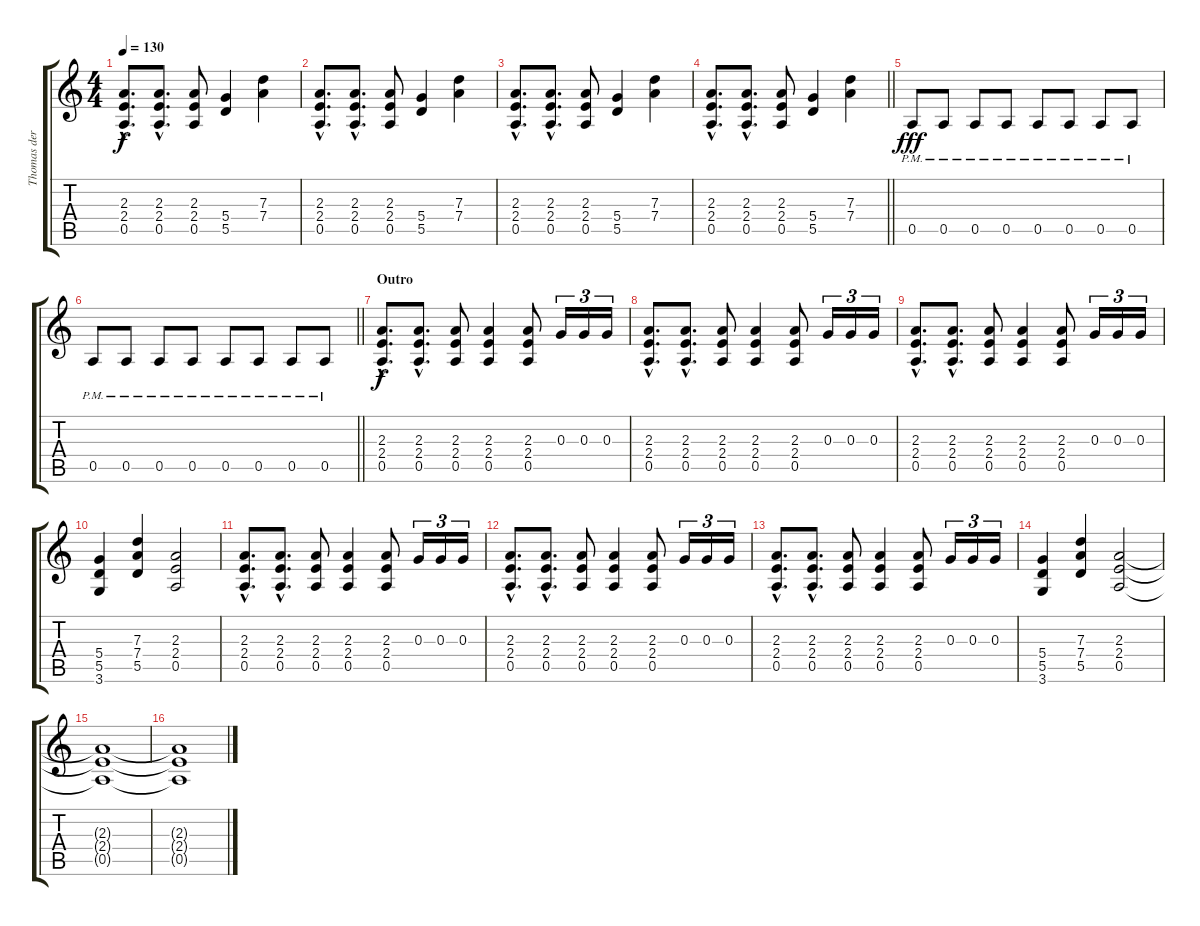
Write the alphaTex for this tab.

\track ("Thomas der Münzer" "Thomas der") {instrument distortionguitar}
\staff {score tabs}
\tuning (E4 B3 G3 D3 A2 E2) {hide}
\ts (4 4)
\tempo 130
\clef g2
\ks c
(2.3{hac} 2.4{hac} 0.5{hac}).8{d dy f} (2.3{hac} 2.4{hac} 0.5{hac}).8{d} (2.3 2.4 0.5).8 (5.4 5.5).4 (7.3 7.4).4 |
(2.3{hac} 2.4{hac} 0.5{hac}).8{d} (2.3{hac} 2.4{hac} 0.5{hac}).8{d} (2.3 2.4 0.5).8 (5.4 5.5).4 (7.3 7.4).4 |
(2.3{hac} 2.4{hac} 0.5{hac}).8{d} (2.3{hac} 2.4{hac} 0.5{hac}).8{d} (2.3 2.4 0.5).8 (5.4 5.5).4 (7.3 7.4).4 |
\barLineRight lightlight
(2.3{hac} 2.4{hac} 0.5{hac}).8{d} (2.3{hac} 2.4{hac} 0.5{hac}).8{d} (2.3 2.4 0.5).8 (5.4 5.5).4 (7.3 7.4).4 |
0.5{pm}.8{dy fff} 0.5{pm}.8 0.5{pm}.8 0.5{pm}.8 0.5{pm}.8 0.5{pm}.8 0.5{pm}.8 0.5{pm}.8 |
\barLineRight lightlight
0.5{pm}.8 0.5{pm}.8 0.5{pm}.8 0.5{pm}.8 0.5{pm}.8 0.5{pm}.8 0.5{pm}.8 0.5{pm}.8 |
\section ("" "Outro")
(2.3{hac} 2.4{hac} 0.5{hac}).8{d dy f} (2.3{hac} 2.4{hac} 0.5{hac}).8{d} (2.3 2.4 0.5).8 (2.3 2.4 0.5).4 (2.3 2.4 0.5).8 0.3.16{tu (3 2)} 0.3.16{tu (3 2)} 0.3.16{tu (3 2)} |
(2.3{hac} 2.4{hac} 0.5{hac}).8{d} (2.3{hac} 2.4{hac} 0.5{hac}).8{d} (2.3 2.4 0.5).8 (2.3 2.4 0.5).4 (2.3 2.4 0.5).8 0.3.16{tu (3 2)} 0.3.16{tu (3 2)} 0.3.16{tu (3 2)} |
(2.3{hac} 2.4{hac} 0.5{hac}).8{d} (2.3{hac} 2.4{hac} 0.5{hac}).8{d} (2.3 2.4 0.5).8 (2.3 2.4 0.5).4 (2.3 2.4 0.5).8 0.3.16{tu (3 2)} 0.3.16{tu (3 2)} 0.3.16{tu (3 2)} |
(5.4 5.5 3.6).4 (7.3 7.4 5.5).4 (2.3 2.4 0.5).2 |
(2.3{hac} 2.4{hac} 0.5{hac}).8{d} (2.3{hac} 2.4{hac} 0.5{hac}).8{d} (2.3 2.4 0.5).8 (2.3 2.4 0.5).4 (2.3 2.4 0.5).8 0.3.16{tu (3 2)} 0.3.16{tu (3 2)} 0.3.16{tu (3 2)} |
(2.3{hac} 2.4{hac} 0.5{hac}).8{d} (2.3{hac} 2.4{hac} 0.5{hac}).8{d} (2.3 2.4 0.5).8 (2.3 2.4 0.5).4 (2.3 2.4 0.5).8 0.3.16{tu (3 2)} 0.3.16{tu (3 2)} 0.3.16{tu (3 2)} |
(2.3{hac} 2.4{hac} 0.5{hac}).8{d} (2.3{hac} 2.4{hac} 0.5{hac}).8{d} (2.3 2.4 0.5).8 (2.3 2.4 0.5).4 (2.3 2.4 0.5).8 0.3.16{tu (3 2)} 0.3.16{tu (3 2)} 0.3.16{tu (3 2)} |
(5.4 5.5 3.6).4 (7.3 7.4 5.5).4 (2.3 2.4 0.5).2 |
(2.3{t} 2.4{t} 0.5{t}).1 |
(2.3{t} 2.4{t} 0.5{t}).1
